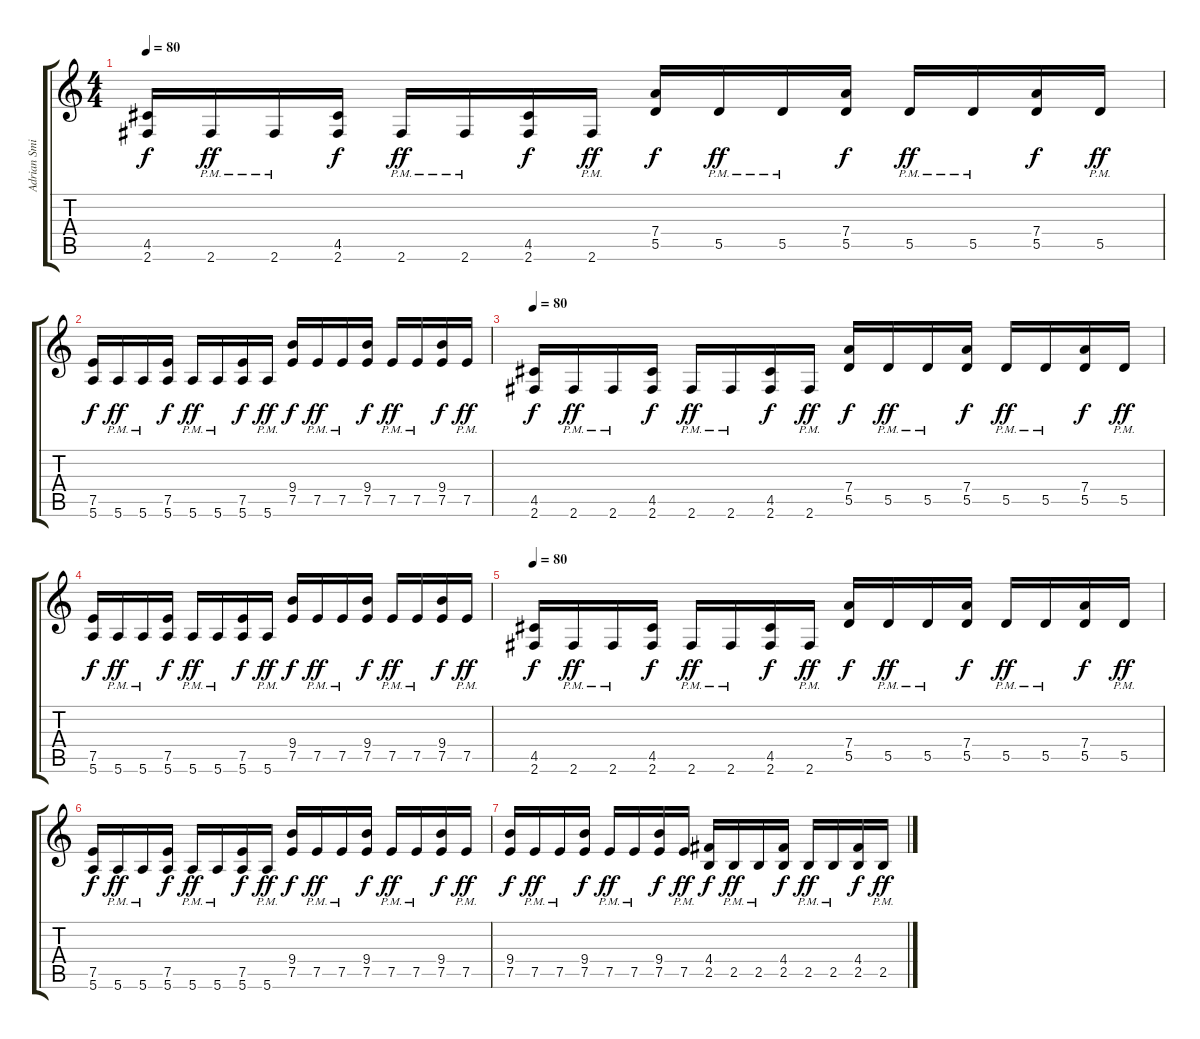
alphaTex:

\track ("Adrian Smith" "Adrian Smi") {instrument distortionguitar}
\staff {score tabs}
\tuning (E4 B3 G3 D3 A2 E2) {hide}
\ts (4 4)
\tempo 80
\clef g2
\ks c
(4.5 2.6).16{dy f} 2.6{pm}.16{dy ff} 2.6{pm}.16 (4.5 2.6).16{dy f} 2.6{pm}.16{dy ff} 2.6{pm}.16 (4.5 2.6).16{dy f} 2.6{pm}.16{dy ff} (7.4 5.5).16{dy f} 5.5{pm}.16{dy ff} 5.5{pm}.16 (7.4 5.5).16{dy f} 5.5{pm}.16{dy ff} 5.5{pm}.16 (7.4 5.5).16{dy f} 5.5{pm}.16{dy ff} |
(7.5 5.6).16{dy f} 5.6{pm}.16{dy ff} 5.6{pm}.16 (7.5 5.6).16{dy f} 5.6{pm}.16{dy ff} 5.6{pm}.16 (7.5 5.6).16{dy f} 5.6{pm}.16{dy ff} (9.4 7.5).16{dy f} 7.5{pm}.16{dy ff} 7.5{pm}.16 (9.4 7.5).16{dy f} 7.5{pm}.16{dy ff} 7.5{pm}.16 (9.4 7.5).16{dy f} 7.5{pm}.16{dy ff} |
\tempo 80
(4.5 2.6).16{dy f} 2.6{pm}.16{dy ff} 2.6{pm}.16 (4.5 2.6).16{dy f} 2.6{pm}.16{dy ff} 2.6{pm}.16 (4.5 2.6).16{dy f} 2.6{pm}.16{dy ff} (7.4 5.5).16{dy f} 5.5{pm}.16{dy ff} 5.5{pm}.16 (7.4 5.5).16{dy f} 5.5{pm}.16{dy ff} 5.5{pm}.16 (7.4 5.5).16{dy f} 5.5{pm}.16{dy ff} |
(7.5 5.6).16{dy f} 5.6{pm}.16{dy ff} 5.6{pm}.16 (7.5 5.6).16{dy f} 5.6{pm}.16{dy ff} 5.6{pm}.16 (7.5 5.6).16{dy f} 5.6{pm}.16{dy ff} (9.4 7.5).16{dy f} 7.5{pm}.16{dy ff} 7.5{pm}.16 (9.4 7.5).16{dy f} 7.5{pm}.16{dy ff} 7.5{pm}.16 (9.4 7.5).16{dy f} 7.5{pm}.16{dy ff} |
\tempo 80
(4.5 2.6).16{dy f} 2.6{pm}.16{dy ff} 2.6{pm}.16 (4.5 2.6).16{dy f} 2.6{pm}.16{dy ff} 2.6{pm}.16 (4.5 2.6).16{dy f} 2.6{pm}.16{dy ff} (7.4 5.5).16{dy f} 5.5{pm}.16{dy ff} 5.5{pm}.16 (7.4 5.5).16{dy f} 5.5{pm}.16{dy ff} 5.5{pm}.16 (7.4 5.5).16{dy f} 5.5{pm}.16{dy ff} |
(7.5 5.6).16{dy f} 5.6{pm}.16{dy ff} 5.6{pm}.16 (7.5 5.6).16{dy f} 5.6{pm}.16{dy ff} 5.6{pm}.16 (7.5 5.6).16{dy f} 5.6{pm}.16{dy ff} (9.4 7.5).16{dy f} 7.5{pm}.16{dy ff} 7.5{pm}.16 (9.4 7.5).16{dy f} 7.5{pm}.16{dy ff} 7.5{pm}.16 (9.4 7.5).16{dy f} 7.5{pm}.16{dy ff} |
(9.4 7.5).16{dy f} 7.5{pm}.16{dy ff} 7.5{pm}.16 (9.4 7.5).16{dy f} 7.5{pm}.16{dy ff} 7.5{pm}.16 (9.4 7.5).16{dy f} 7.5{pm}.16{dy ff} (4.4 2.5).16{dy f} 2.5{pm}.16{dy ff} 2.5{pm}.16 (4.4 2.5).16{dy f} 2.5{pm}.16{dy ff} 2.5{pm}.16 (4.4 2.5).16{dy f} 2.5{pm}.16{dy ff}
